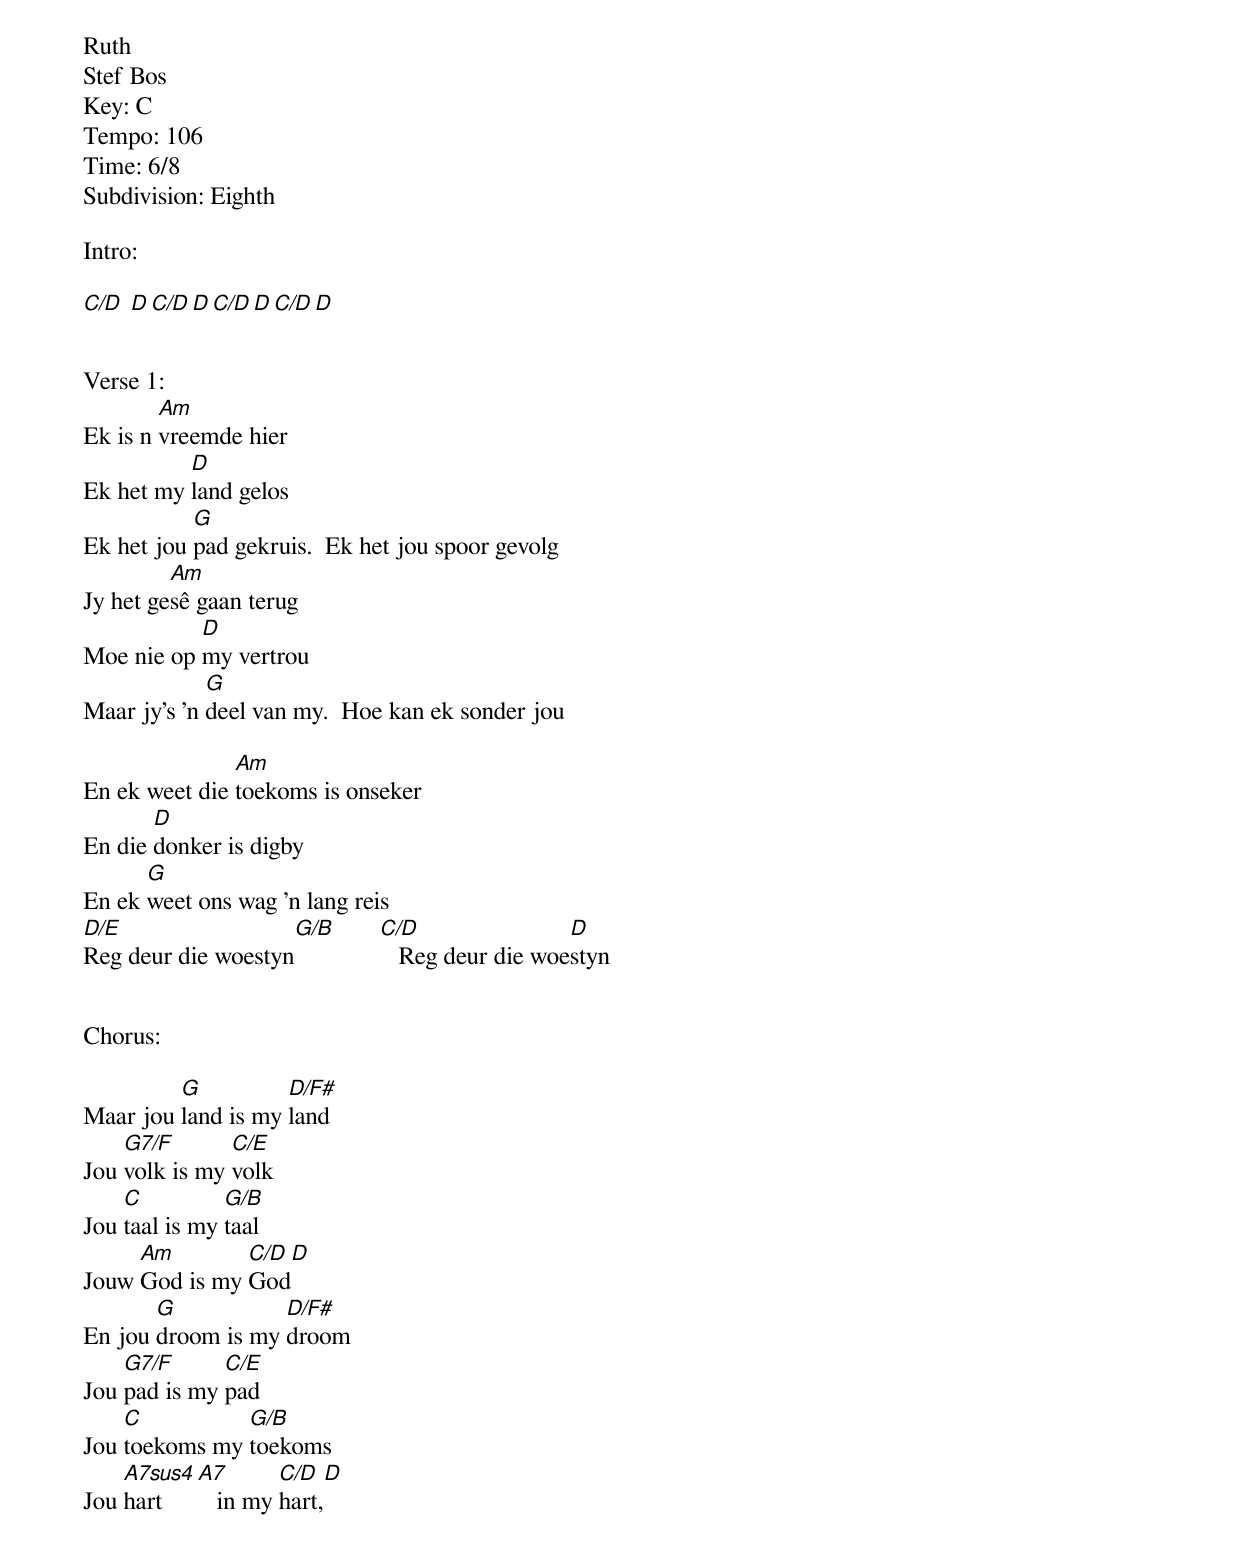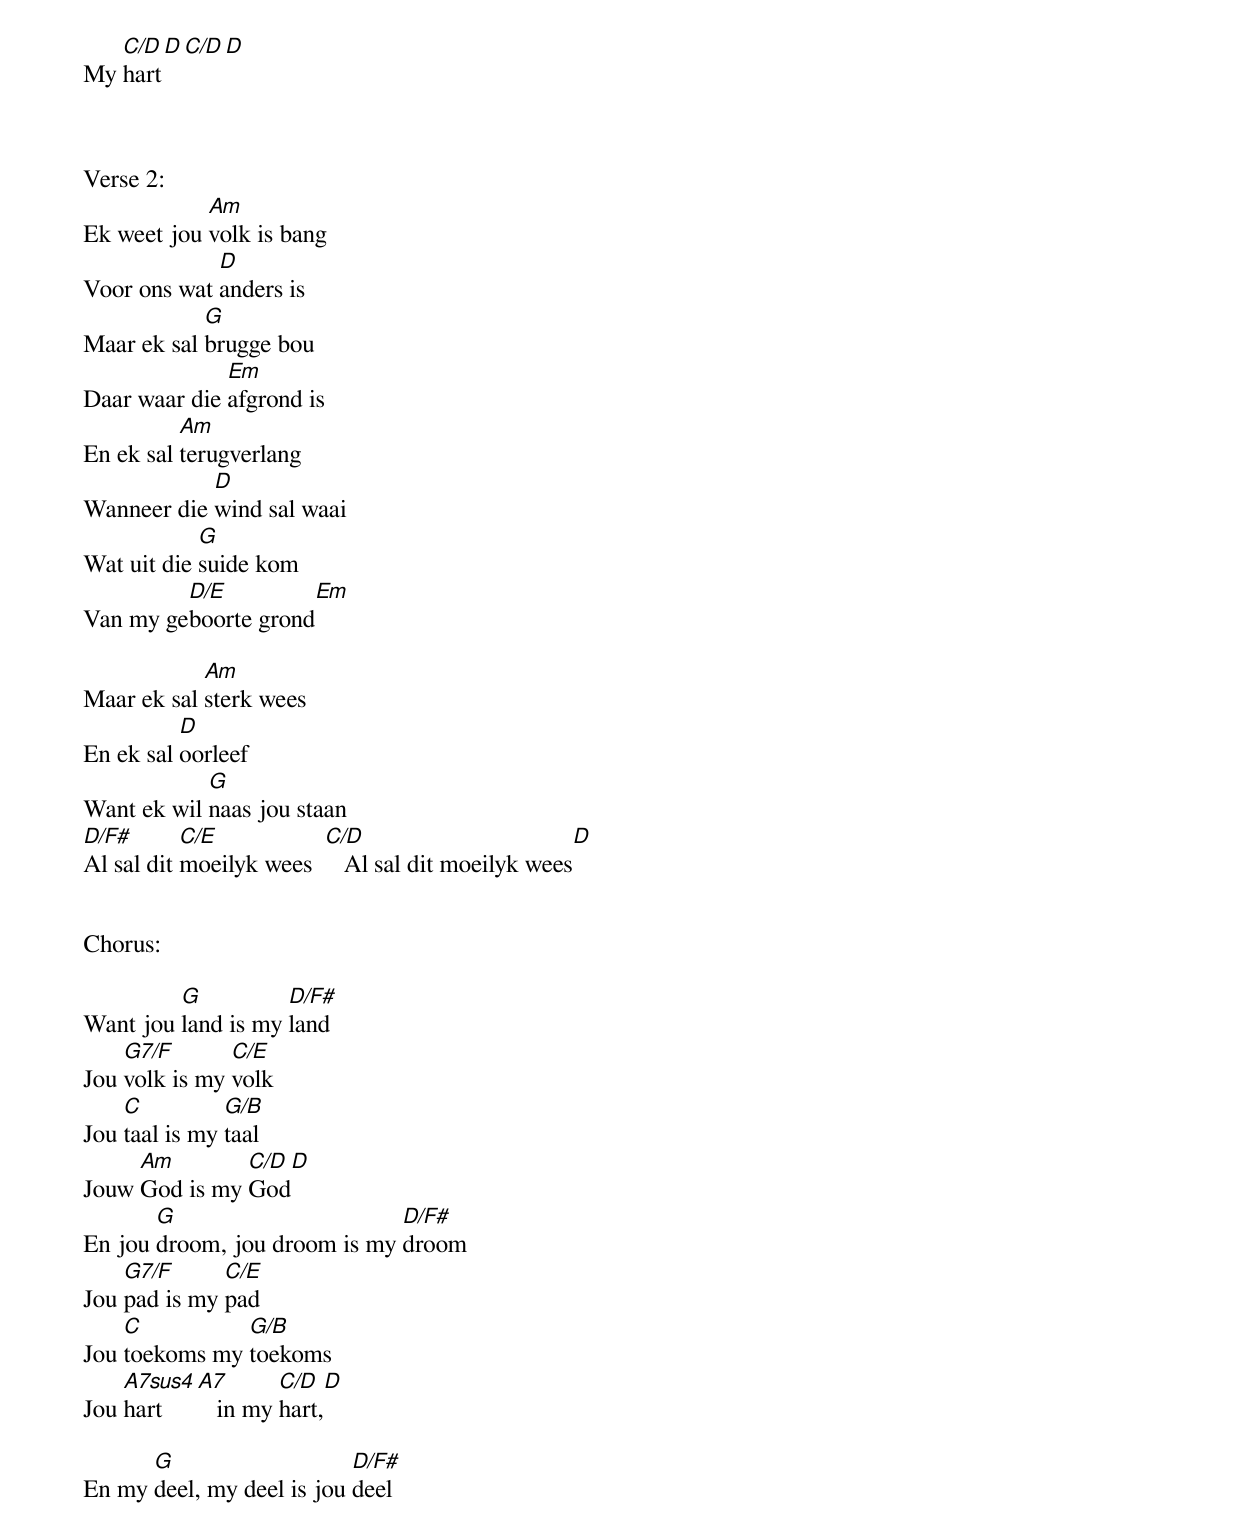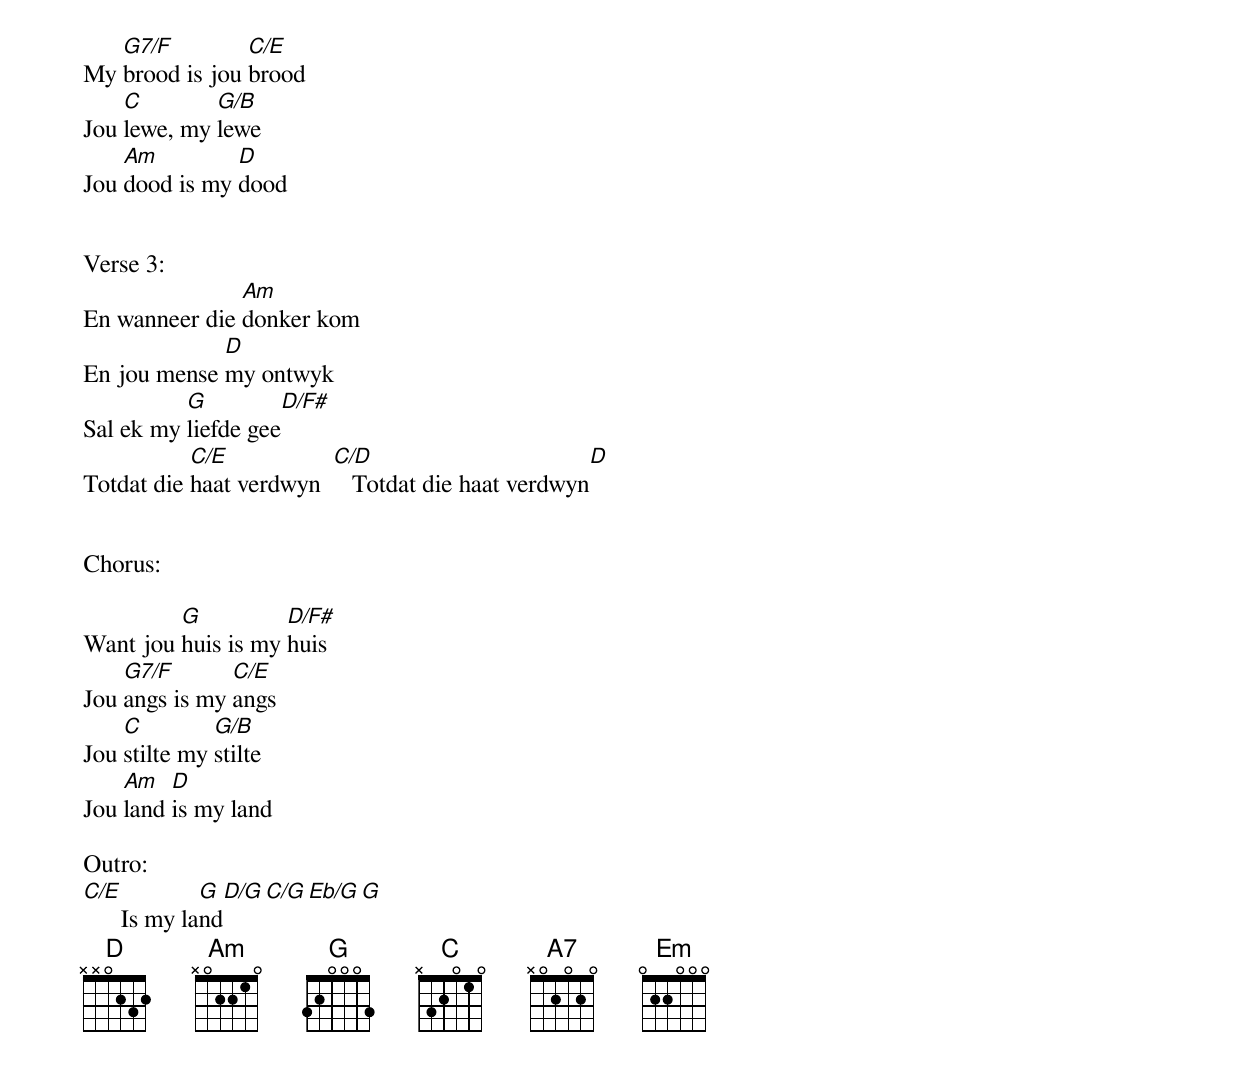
Ruth
Stef Bos
Key: C
Tempo: 106
Time: 6/8
Subdivision: Eighth

Intro:

[C/D] [D][C/D][D][C/D][D][C/D][D]


Verse 1:
Ek is n [Am]vreemde hier
Ek het my [D]land gelos
Ek het jou [G]pad gekruis.  Ek het jou spoor gevolg
Jy het ge[Am]sê gaan terug
Moe nie op [D]my vertrou
Maar jy's 'n [G]deel van my.  Hoe kan ek sonder jou
{end_of_verse}

En ek weet die [Am]toekoms is onseker
En die [D]donker is digby
En ek [G]weet ons wag 'n lang reis
[D/E]Reg deur die woestyn[G/B]       [C/D]   Reg deur die woe[D]styn


Chorus:

Maar jou [G]land is my [D/F#]land
Jou [G7/F]volk is my [C/E]volk
Jou [C]taal is my [G/B]taal
Jouw [Am]God is my [C/D]God[D]
En jou [G]droom is my [D/F#]droom
Jou [G7/F]pad is my [C/E]pad
Jou [C]toekoms my [G/B]toekoms
Jou [A7sus4]hart    [A7]   in my [C/D]hart,[D]
My [C/D]hart[D][C/D][D]
{end_of_chorus}



Verse 2:
Ek weet jou [Am]volk is bang
Voor ons wat [D]anders is
Maar ek sal [G]brugge bou
Daar waar die [Em]afgrond is
En ek sal [Am]terugverlang
Wanneer die [D]wind sal waai
Wat uit die [G]suide kom
Van my ge[D/E]boorte grond[Em]
{end_of_verse}

Maar ek sal [Am]sterk wees
En ek sal [D]oorleef
Want ek wil [G]naas jou staan
[D/F#]Al sal dit [C/E]moeilyk wees  [C/D]   Al sal dit moeilyk wees[D]


Chorus:

Want jou [G]land is my [D/F#]land
Jou [G7/F]volk is my [C/E]volk
Jou [C]taal is my [G/B]taal
Jouw [Am]God is my [C/D]God[D]
En jou [G]droom, jou droom is my [D/F#]droom
Jou [G7/F]pad is my [C/E]pad
Jou [C]toekoms my [G/B]toekoms
Jou [A7sus4]hart    [A7]   in my [C/D]hart,[D]
{end_of_chorus}

En my [G]deel, my deel is jou [D/F#]deel
My [G7/F]brood is jou [C/E]brood
Jou [C]lewe, my [G/B]lewe
Jou [Am]dood is my [D]dood


Verse 3:
En wanneer die [Am]donker kom
En jou mense [D]my ontwyk
Sal ek my [G]liefde gee[D/F#]
Totdat die [C/E]haat verdwyn  [C/D]   Totdat die haat verdwyn[D]
{end_of_verse}


Chorus:

Want jou [G]huis is my [D/F#]huis
Jou [G7/F]angs is my [C/E]angs
Jou [C]stilte my [G/B]stilte
Jou [Am]land [D]is my land
{end_of_chorus}

Outro:
[C/E]      Is my la[G]nd[D/G][C/G][Eb/G][G]
